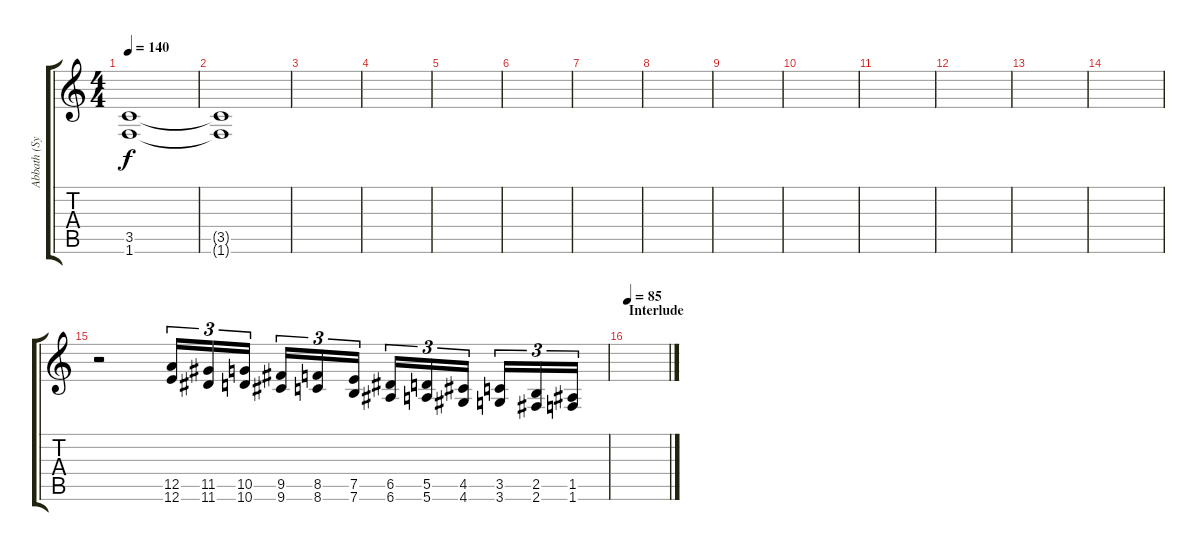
\track ("Abbath (Synthetizers\\Guitar effects)" "Abbath (Sy") {instrument distortionguitar}
\staff {score tabs}
\tuning (E4 B3 G3 D3 A2 E2) {hide}
\ts (4 4)
\tempo 140
\clef g2
\ks c
(3.5{t} 1.6{t}).1{dy f} |
(3.5{t} 1.6{t}).1 |
|
|
|
|
|
|
|
|
|
|
|
|
r.2 (12.5 12.6).16{tu (3 2) volume 16 balance 2 instrument guitarfretnoise} (11.5 11.6).16{tu (3 2)} (10.5 10.6).16{tu (3 2)} (9.5 9.6).16{tu (3 2)} (8.5 8.6).16{tu (3 2)} (7.5 7.6).16{tu (3 2)} (6.5 6.6).16{tu (3 2)} (5.5 5.6).16{tu (3 2)} (4.5 4.6).16{tu (3 2)} (3.5 3.6).16{tu (3 2)} (2.5 2.6).16{tu (3 2)} (1.5 1.6).16{tu (3 2)} |
\section ("" "Interlude")
\tempo 85
